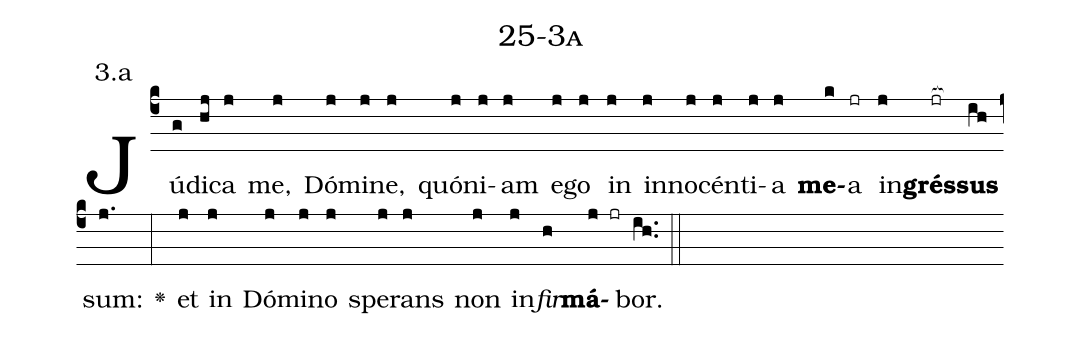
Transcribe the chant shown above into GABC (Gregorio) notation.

name: 25-3a;
annotation: 3.a;
%%
(c4)Jú(g)di(hj)ca(j) me,(j) Dó(j)mi(j)ne,(j) quón(j)i(j)am(j) e(j)go(j) in(j) in(j)no(j)cén(j)ti(j)a(j) <b>me</b>(k)a(jr) in(j)<b>grés</b>(jr[ocb:1{])<b>sus</b>(ih[ocb:0}]) sum:(j.) <v>\greheightstar</v>(:) et(j) in(j) Dó(j)mi(j)no(j) spe(j)rans(j) non(j) in(j)<i>fir</i>(h)<b>má</b>(j jr)bor.(ih..) (::)


%E(j) u(j) o(j) u(h) a(j) e.(ih..) (::)
